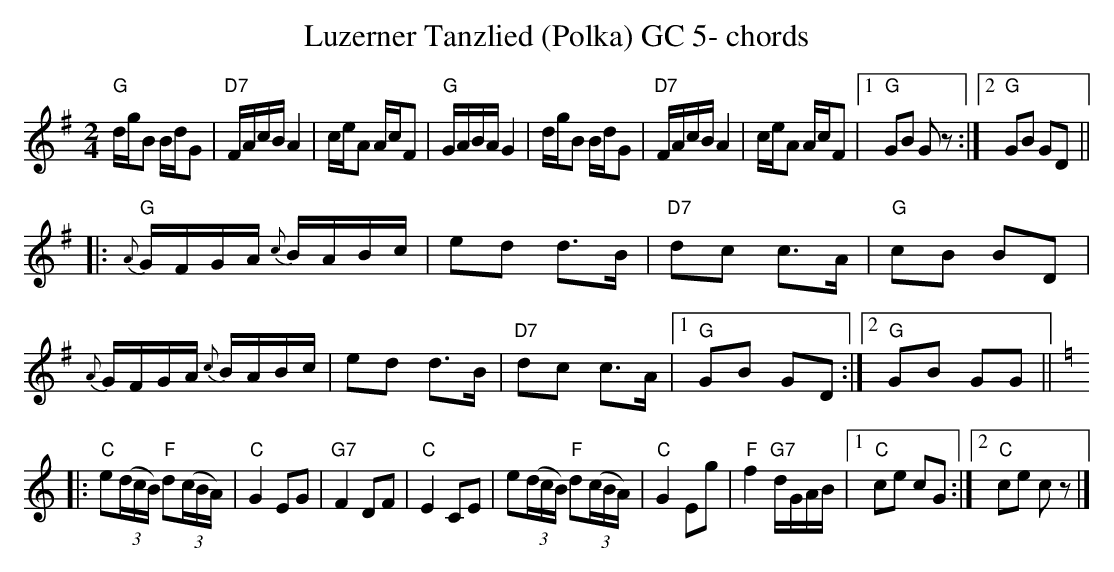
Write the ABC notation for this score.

X:1
T:Luzerner Tanzlied (Polka) GC 5- chords
M:2/4
L:1/16
K:G %%MIDI gchordon
"G"dgB2 BdG2 | "D7"FAcB A4 | ceA2 AcF2 | "G"GABA G4 | dgB2 BdG2 | "D7"FAcB A4 | ceA2 AcF2 |1 "G"G2B2 G2z2 :|2 "G"G2B2 G2D2 ||
|: {A}"G"GFGA {c}BABc | e2d2 d2>B2 | "D7"d2c2 c2>A2| "G"c2B2 B2D2 | {A}GFGA {c}BABc | e2d2 d2>B2 | "D7"d2c2 c2>A2|1 "G"G2B2 G2D2 :|2 "G"G2B2 G2G2 || [K:C]
|: "C"e2((3dcB) "F"d2(3(cBA) | "C"G4E2G2 | "G7"F4D2F2 | "C"E4C2E2 | e2((3dcB) "F"d2(3(cBA) | "C"G4E2g2 | "F"f4 "G7"dGAB |1 "C"c2e2 c2G2 :|2 "C"c2e2 c2z2 |]
